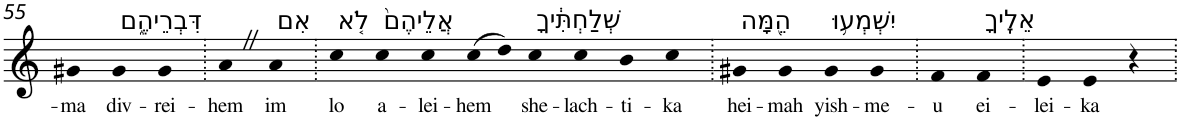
**kern	**text
*part1	*part1
*staff1	*staff1
*I"Piano	*
*I'Pno	*
!!LO:PB:g=z
*clefG2	*
*k[]	*
=55	=55
!	!LO:LY:b
4g#X	-ma
!LO:TX:a:t=דִּבְרֵיהֶ֑ם	!
!	!LO:LY:b
4g#	div-
!	!LO:LY:b
4g#	-rei-
=56.	=56.
!	!LO:LY:b
4aZ	-hem
!LO:TX:a:t=אִם	!
!	!LO:LY:b
4a	im
=57.	=57.
!LO:TX:a:t=לֹ֤א	!
!	!LO:LY:b
4cc	lo
!LO:TX:a:t=אֲלֵיהֶם֙	!
!	!LO:LY:b
4cc	a-
!	!LO:LY:b
4cc	-lei-
!	!LO:LY:b
(>8cc	-hem
8dd)	.
!LO:TX:a:t=שְׁלַחְתִּ֔יךָ	!
!	!LO:LY:b
4cc	she-
!	!LO:LY:b
4cc	-lach-
!	!LO:LY:b
4b	-ti-
!	!LO:LY:b
4cc	-ka
=58.	=58.
!LO:TX:a:t=הֵ֖מָּה	!
!	!LO:LY:b
4g#X	hei-
!	!LO:LY:b
4g#	-mah
!LO:TX:a:t=יִשְׁמְע֥וּ	!
!	!LO:LY:b
4g#	yish-
!	!LO:LY:b
4g#	-me-
=59.	=59.
!	!LO:LY:b
4f	-u
!LO:TX:a:t=אֵלֶֽיךָ	!
!	!LO:LY:b
4f	ei-
=60.	=60.
!	!LO:LY:b
4e	-lei-
!	!LO:LY:b
4e	-ka
4r	.
=.	=.
*-	*-
